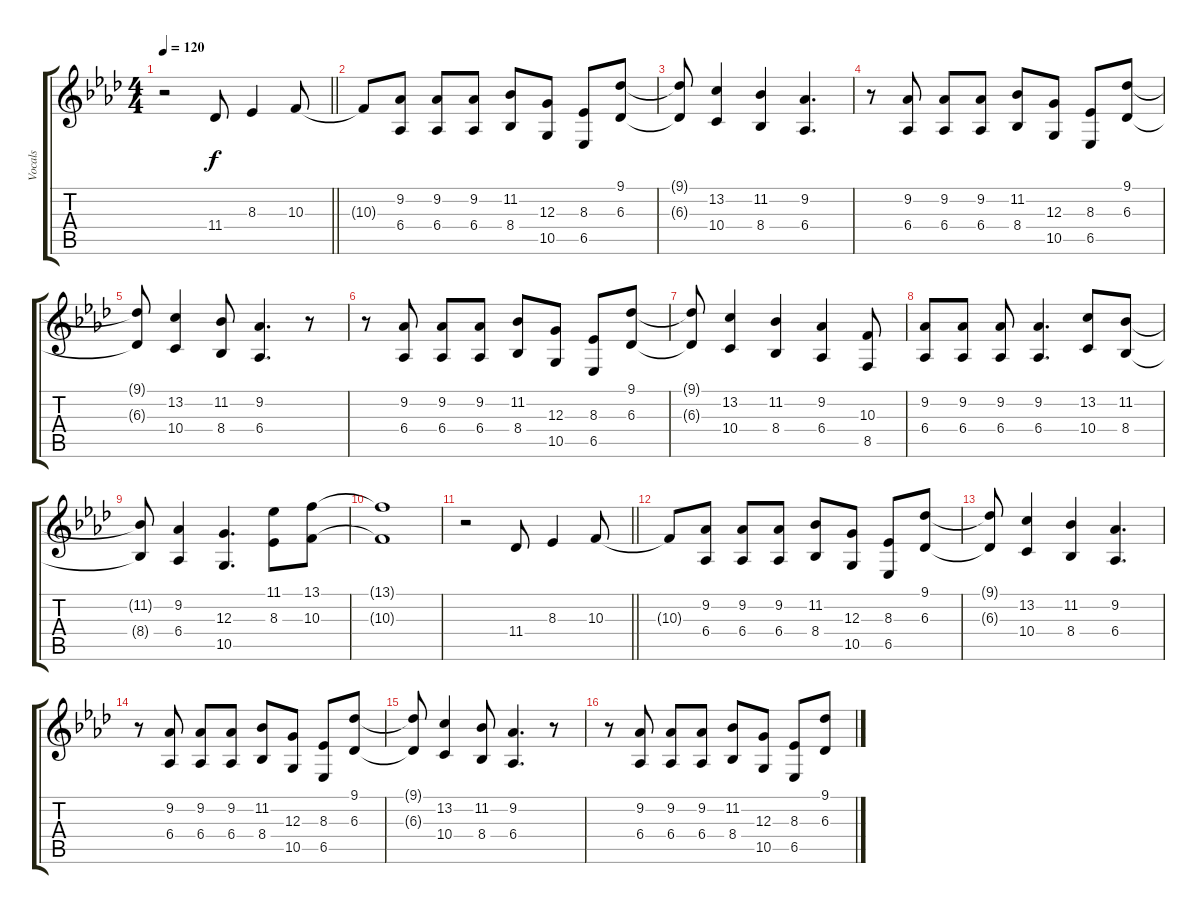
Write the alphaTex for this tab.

\track ("Vocals" "Vocals") {instrument lead1square}
\staff {score tabs}
\tuning (E4 B3 G3 D3 A2 E2) {hide}
\ts (4 4)
\tempo 120
\clef g2
\barLineRight lightlight
\ks ab
r.2{dy f} 11.4.8 8.3.4 10.3.8 |
10.3{t}.8 (9.2 6.4).8 (9.2 6.4).8 (9.2 6.4).8 (11.2 8.4).8 (12.3 10.5).8 (8.3 6.5).8 (9.1 6.3).8 |
(9.1{t} 6.3{t}).8 (13.2 10.4).4 (11.2 8.4).4 (9.2 6.4).4{d} |
r.8 (9.2 6.4).8 (9.2 6.4).8 (9.2 6.4).8 (11.2 8.4).8 (12.3 10.5).8 (8.3 6.5).8 (9.1 6.3).8 |
(9.1{t} 6.3{t}).8 (13.2 10.4).4 (11.2 8.4).8 (9.2 6.4).4{d} r.8 |
r.8 (9.2 6.4).8 (9.2 6.4).8 (9.2 6.4).8 (11.2 8.4).8 (12.3 10.5).8 (8.3 6.5).8 (9.1 6.3).8 |
(9.1{t} 6.3{t}).8 (13.2 10.4).4 (11.2 8.4).4 (9.2 6.4).4 (10.3 8.5).8 |
(9.2 6.4).8 (9.2 6.4).8 (9.2 6.4).8 (9.2 6.4).4{d} (13.2 10.4).8 (11.2 8.4).8 |
(11.2{t} 8.4{t}).8 (9.2 6.4).4 (12.3 10.5).4{d} (11.1 8.3).8 (13.1 10.3).8 |
(13.1{t} 10.3{t}).1 |
\barLineRight lightlight
r.2 11.4.8 8.3.4 10.3.8 |
10.3{t}.8 (9.2 6.4).8 (9.2 6.4).8 (9.2 6.4).8 (11.2 8.4).8 (12.3 10.5).8 (8.3 6.5).8 (9.1 6.3).8 |
(9.1{t} 6.3{t}).8 (13.2 10.4).4 (11.2 8.4).4 (9.2 6.4).4{d} |
r.8 (9.2 6.4).8 (9.2 6.4).8 (9.2 6.4).8 (11.2 8.4).8 (12.3 10.5).8 (8.3 6.5).8 (9.1 6.3).8 |
(9.1{t} 6.3{t}).8 (13.2 10.4).4 (11.2 8.4).8 (9.2 6.4).4{d} r.8 |
r.8 (9.2 6.4).8 (9.2 6.4).8 (9.2 6.4).8 (11.2 8.4).8 (12.3 10.5).8 (8.3 6.5).8 (9.1 6.3).8
